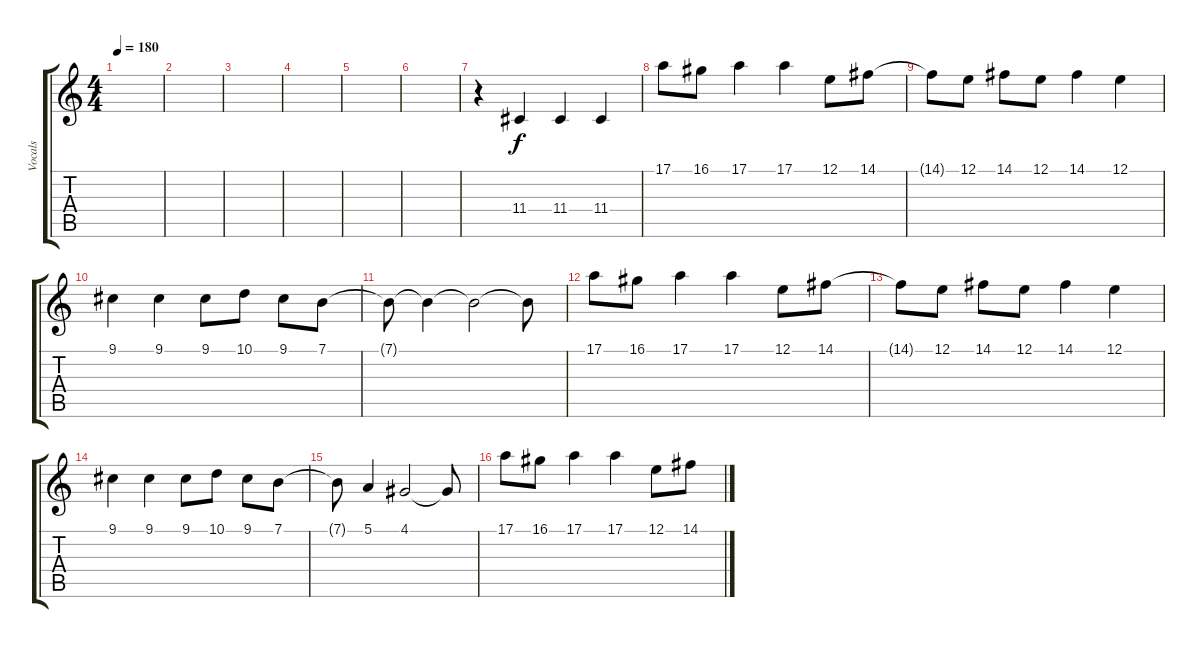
\track ("Vocals" "Vocals") {instrument fx7echoes}
\staff {score tabs}
\tuning (E4 B3 G3 D3 A2 E2) {hide}
\ts (4 4)
\tempo 180
\clef g2
\ks c
|
|
|
|
|
|
r.4 11.4.4 11.4.4 11.4.4 |
17.1.8 16.1.8 17.1.4 17.1.4 12.1.8 14.1.8 |
14.1{t}.8 12.1.8 14.1.8 12.1.8 14.1.4 12.1.4 |
9.1.4 9.1.4 9.1.8 10.1.8 9.1.8 7.1.8 |
7.1{t}.8 7.1{t}.4 7.1{t}.2 7.1{t}.8 |
17.1.8 16.1.8 17.1.4 17.1.4 12.1.8 14.1.8 |
14.1{t}.8 12.1.8 14.1.8 12.1.8 14.1.4 12.1.4 |
9.1.4 9.1.4 9.1.8 10.1.8 9.1.8 7.1.8 |
7.1{t}.8 5.1.4 4.1.2 4.1{t}.8 |
17.1.8 16.1.8 17.1.4 17.1.4 12.1.8 14.1.8
